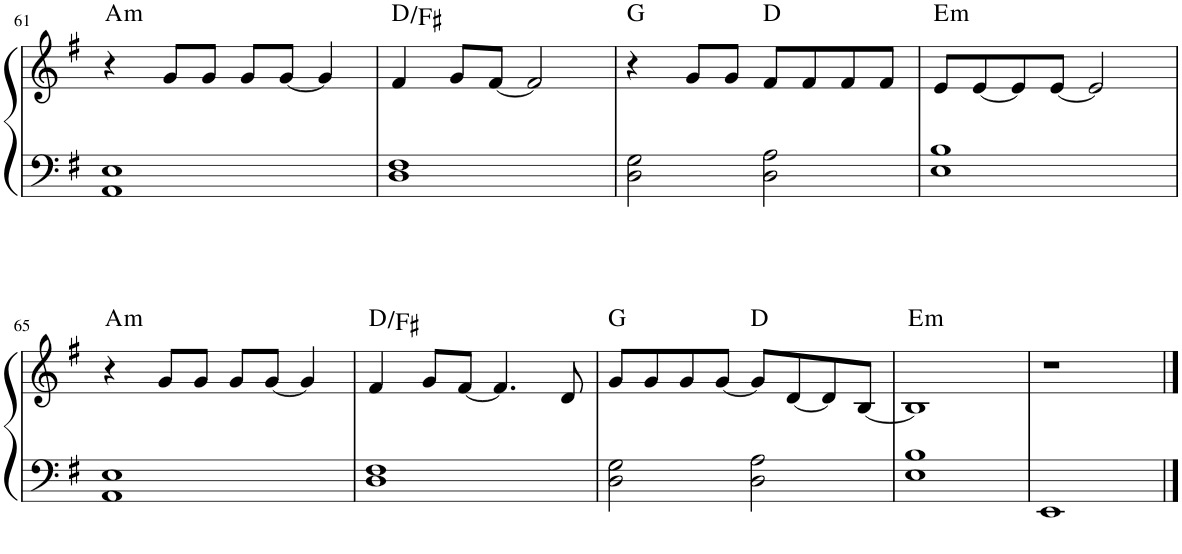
**kern	**kern	**harte
*part1	*part1	*part1
*staff2	*staff1	*
*I"Piano	*	*
*I'Pno.	*	*
!!LO:PB:g=z
*clefF4	*clefG2	*
*k[f#]	*k[f#]	*
*e:	*e:	*
*M4/4	*M4/4	*
=61	=61	=61
!	!	!LO:H:kt=m
1AA 1E	4r	A:min
.	8g/L	.
.	8g/J	.
.	8g/L	.
.	[8g/J	.
.	4g/]	.
=62	=62	=62
1D 1F#	4f#/	D:maj/3
.	8g/L	.
.	[8f#/J	.
.	2f#/]	.
=63	=63	=63
2D\ 2G\	4r	G:maj
.	8g/L	.
.	8g/J	.
2D\ 2A\	8f#/L	D:maj
.	8f#/	.
.	8f#/	.
.	8f#/J	.
=64	=64	=64
!	!	!LO:H:kt=m
1E 1B	8e/L	E:min
.	[8e/	.
.	8e/]	.
.	[8e/J	.
.	2e/]	.
!!LO:LB:g=z
=65	=65	=65
!	!	!LO:H:kt=m
1AA 1E	4r	A:min
.	8g/L	.
.	8g/J	.
.	8g/L	.
.	[8g/J	.
.	4g/]	.
=66	=66	=66
1D 1F#	4f#/	D:maj/3
.	8g/L	.
.	[8f#/J	.
.	4.f#/]	.
.	8d/	.
=67	=67	=67
2D\ 2G\	8g/L	G:maj
.	8g/	.
.	8g/	.
.	[8g/J	.
2D\ 2A\	8g/L]	D:maj
.	[8d/	.
.	8d/]	.
.	[8B/J	.
=68	=68	=68
!	!	!LO:H:kt=m
1E 1B	1B]	E:min
=69	=69	=69
1EE	1r	.
==	==	==
*-	*-	*-
